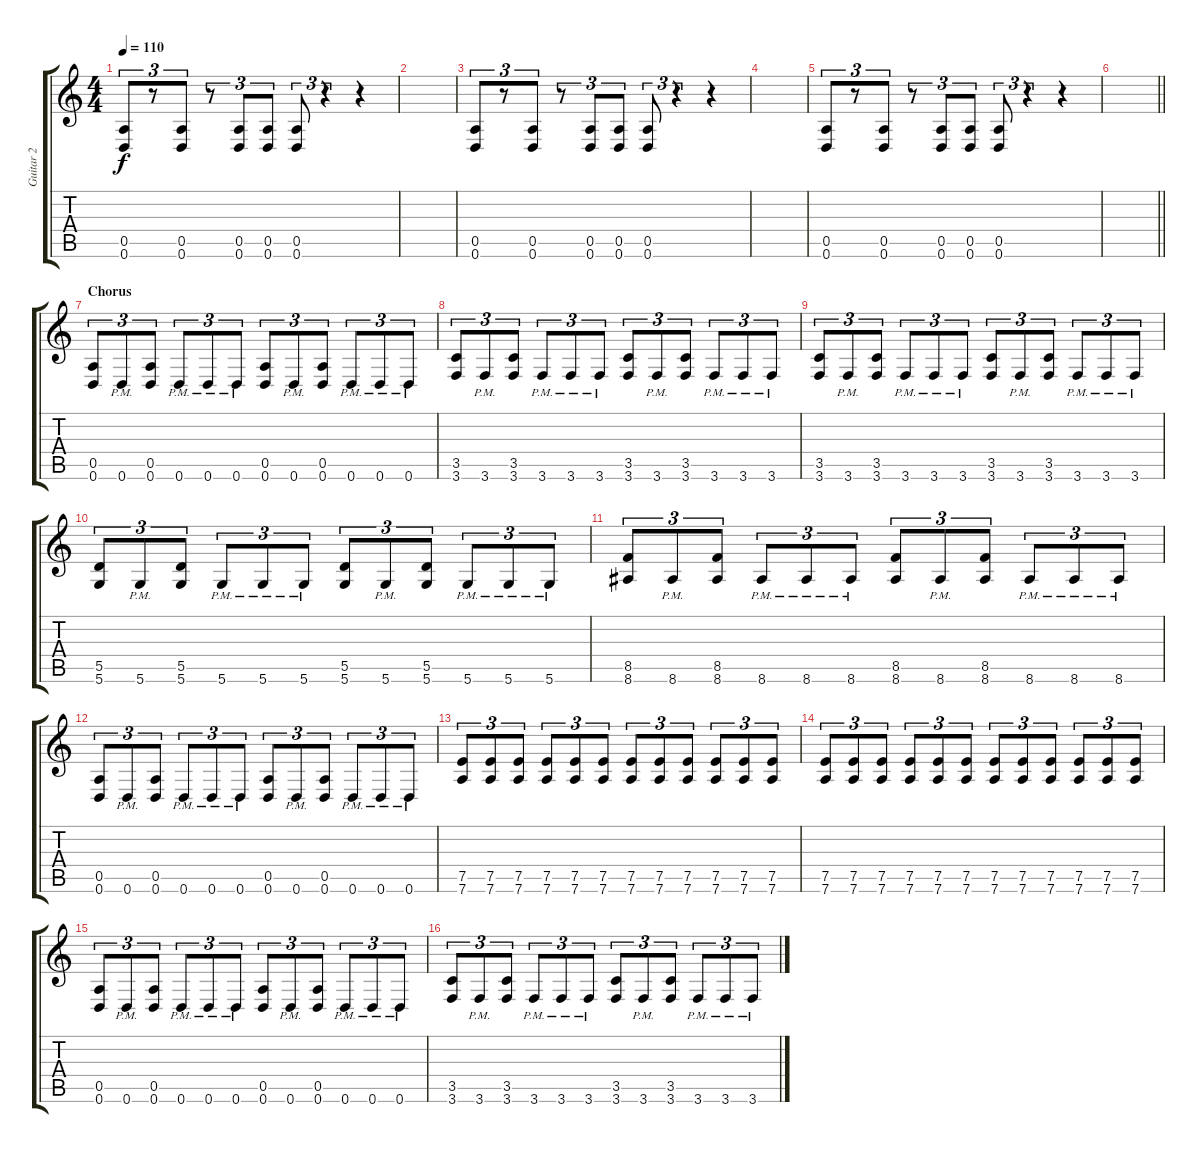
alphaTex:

\track ("Guitar 2" "Guitar 2") {instrument distortionguitar}
\staff {score tabs}
\tuning (E4 B3 G3 D3 A2 D2) {hide}
\ts (4 4)
\tempo 110
\clef g2
\ks c
(0.5 0.6).8{tu (3 2) dy f} r.8{tu (3 2)} (0.5 0.6).8{tu (3 2)} r.8{tu (3 2)} (0.5 0.6).8{tu (3 2)} (0.5 0.6).8{tu (3 2)} (0.5 0.6).8{tu (3 2)} r.4{tu (3 2)} r.4 |
|
(0.5 0.6).8{tu (3 2)} r.8{tu (3 2)} (0.5 0.6).8{tu (3 2)} r.8{tu (3 2)} (0.5 0.6).8{tu (3 2)} (0.5 0.6).8{tu (3 2)} (0.5 0.6).8{tu (3 2)} r.4{tu (3 2)} r.4 |
|
(0.5 0.6).8{tu (3 2)} r.8{tu (3 2)} (0.5 0.6).8{tu (3 2)} r.8{tu (3 2)} (0.5 0.6).8{tu (3 2)} (0.5 0.6).8{tu (3 2)} (0.5 0.6).8{tu (3 2)} r.4{tu (3 2)} r.4 |
\barLineRight lightlight
|
\section ("" "Chorus")
(0.5 0.6).8{tu (3 2)} 0.6{pm}.8{tu (3 2)} (0.5 0.6).8{tu (3 2)} 0.6{pm}.8{tu (3 2)} 0.6{pm}.8{tu (3 2)} 0.6{pm}.8{tu (3 2)} (0.5 0.6).8{tu (3 2)} 0.6{pm}.8{tu (3 2)} (0.5 0.6).8{tu (3 2)} 0.6{pm}.8{tu (3 2)} 0.6{pm}.8{tu (3 2)} 0.6{pm}.8{tu (3 2)} |
(3.5 3.6).8{tu (3 2)} 3.6{pm}.8{tu (3 2)} (3.5 3.6).8{tu (3 2)} 3.6{pm}.8{tu (3 2)} 3.6{pm}.8{tu (3 2)} 3.6{pm}.8{tu (3 2)} (3.5 3.6).8{tu (3 2)} 3.6{pm}.8{tu (3 2)} (3.5 3.6).8{tu (3 2)} 3.6{pm}.8{tu (3 2)} 3.6{pm}.8{tu (3 2)} 3.6{pm}.8{tu (3 2)} |
(3.5 3.6).8{tu (3 2)} 3.6{pm}.8{tu (3 2)} (3.5 3.6).8{tu (3 2)} 3.6{pm}.8{tu (3 2)} 3.6{pm}.8{tu (3 2)} 3.6{pm}.8{tu (3 2)} (3.5 3.6).8{tu (3 2)} 3.6{pm}.8{tu (3 2)} (3.5 3.6).8{tu (3 2)} 3.6{pm}.8{tu (3 2)} 3.6{pm}.8{tu (3 2)} 3.6{pm}.8{tu (3 2)} |
(5.5 5.6).8{tu (3 2)} 5.6{pm}.8{tu (3 2)} (5.5 5.6).8{tu (3 2)} 5.6{pm}.8{tu (3 2)} 5.6{pm}.8{tu (3 2)} 5.6{pm}.8{tu (3 2)} (5.5 5.6).8{tu (3 2)} 5.6{pm}.8{tu (3 2)} (5.5 5.6).8{tu (3 2)} 5.6{pm}.8{tu (3 2)} 5.6{pm}.8{tu (3 2)} 5.6{pm}.8{tu (3 2)} |
(8.5 8.6).8{tu (3 2)} 8.6{pm}.8{tu (3 2)} (8.5 8.6).8{tu (3 2)} 8.6{pm}.8{tu (3 2)} 8.6{pm}.8{tu (3 2)} 8.6{pm}.8{tu (3 2)} (8.5 8.6).8{tu (3 2)} 8.6{pm}.8{tu (3 2)} (8.5 8.6).8{tu (3 2)} 8.6{pm}.8{tu (3 2)} 8.6{pm}.8{tu (3 2)} 8.6{pm}.8{tu (3 2)} |
(0.5 0.6).8{tu (3 2)} 0.6{pm}.8{tu (3 2)} (0.5 0.6).8{tu (3 2)} 0.6{pm}.8{tu (3 2)} 0.6{pm}.8{tu (3 2)} 0.6{pm}.8{tu (3 2)} (0.5 0.6).8{tu (3 2)} 0.6{pm}.8{tu (3 2)} (0.5 0.6).8{tu (3 2)} 0.6{pm}.8{tu (3 2)} 0.6{pm}.8{tu (3 2)} 0.6{pm}.8{tu (3 2)} |
(7.5 7.6).8{tu (3 2)} (7.5 7.6).8{tu (3 2)} (7.5 7.6).8{tu (3 2)} (7.5 7.6).8{tu (3 2)} (7.5 7.6).8{tu (3 2)} (7.5 7.6).8{tu (3 2)} (7.5 7.6).8{tu (3 2)} (7.5 7.6).8{tu (3 2)} (7.5 7.6).8{tu (3 2)} (7.5 7.6).8{tu (3 2)} (7.5 7.6).8{tu (3 2)} (7.5 7.6).8{tu (3 2)} |
(7.5 7.6).8{tu (3 2)} (7.5 7.6).8{tu (3 2)} (7.5 7.6).8{tu (3 2)} (7.5 7.6).8{tu (3 2)} (7.5 7.6).8{tu (3 2)} (7.5 7.6).8{tu (3 2)} (7.5 7.6).8{tu (3 2)} (7.5 7.6).8{tu (3 2)} (7.5 7.6).8{tu (3 2)} (7.5 7.6).8{tu (3 2)} (7.5 7.6).8{tu (3 2)} (7.5 7.6).8{tu (3 2)} |
(0.5 0.6).8{tu (3 2)} 0.6{pm}.8{tu (3 2)} (0.5 0.6).8{tu (3 2)} 0.6{pm}.8{tu (3 2)} 0.6{pm}.8{tu (3 2)} 0.6{pm}.8{tu (3 2)} (0.5 0.6).8{tu (3 2)} 0.6{pm}.8{tu (3 2)} (0.5 0.6).8{tu (3 2)} 0.6{pm}.8{tu (3 2)} 0.6{pm}.8{tu (3 2)} 0.6{pm}.8{tu (3 2)} |
(3.5 3.6).8{tu (3 2)} 3.6{pm}.8{tu (3 2)} (3.5 3.6).8{tu (3 2)} 3.6{pm}.8{tu (3 2)} 3.6{pm}.8{tu (3 2)} 3.6{pm}.8{tu (3 2)} (3.5 3.6).8{tu (3 2)} 3.6{pm}.8{tu (3 2)} (3.5 3.6).8{tu (3 2)} 3.6{pm}.8{tu (3 2)} 3.6{pm}.8{tu (3 2)} 3.6{pm}.8{tu (3 2)}
